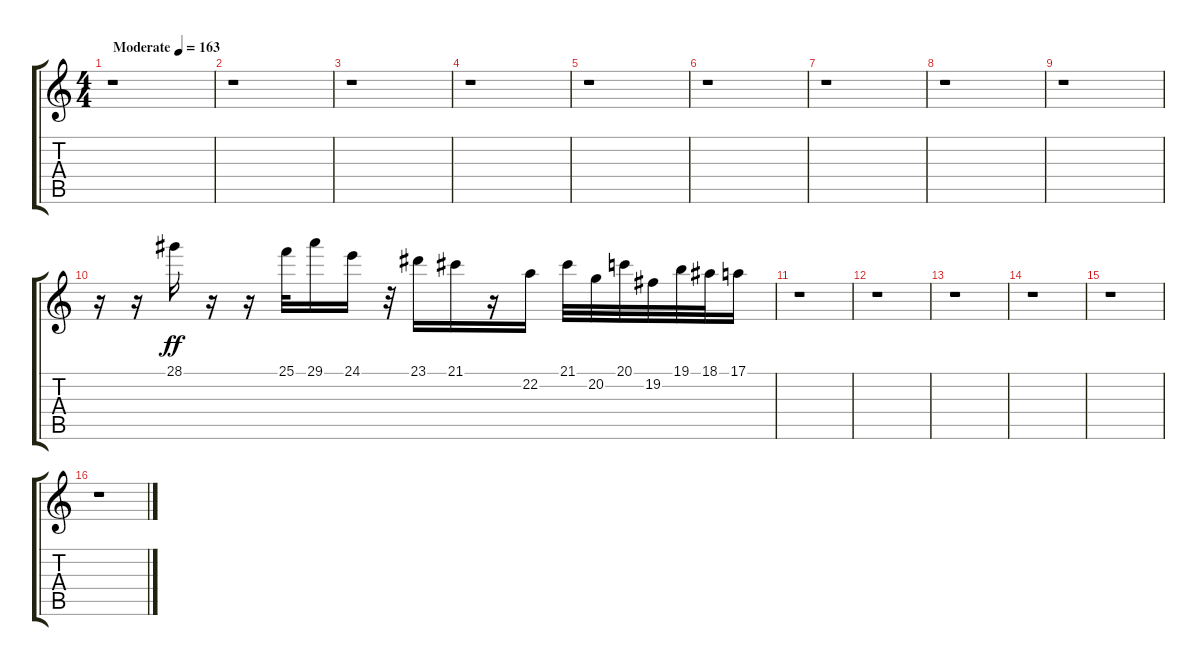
\track "" {instrument acousticgrandpiano}
\staff {score tabs}
\tuning (E4 B3 G3 D3 A2 E2) {hide}
\ts (4 4)
\tempo (163 "Moderate")
\clef g2
\ks c
r.1{dy ff instrument acousticgrandpiano} |
r.1 |
r.1 |
r.1 |
r.1 |
r.1 |
r.1 |
r.1 |
r.1 |
r.16 r.16 28.1.16 r.16 r.16 25.1.32 29.1.16 24.1.16 r.32 23.1.16 21.1.16 r.16 22.2.16 21.1.32 20.2.32 20.1.32 19.2.32 19.1.32 18.1.32 17.1.16 |
r.1 |
r.1 |
r.1 |
r.1 |
r.1 |
r.1
